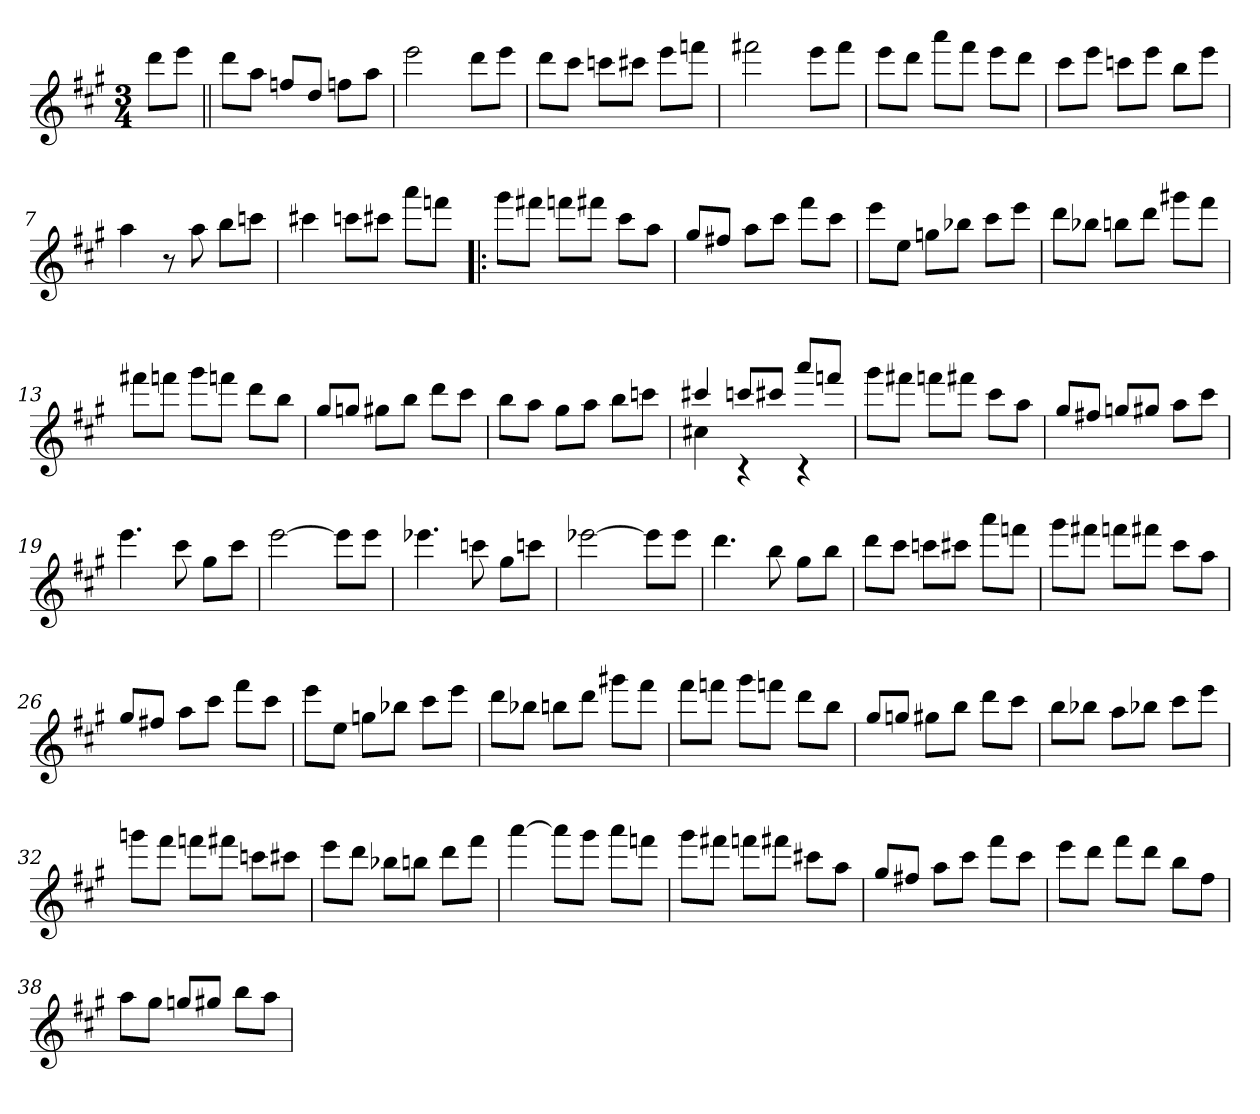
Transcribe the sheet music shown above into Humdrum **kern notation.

**kern
*part1
*staff1
*clefG2
*k[f#c#g#]
*A:
*M3/4
=
8ddd\L
8eee\J
=1||
8ddd\L
8aa\J
8ffn/L
8dd/J
8ffn\L
8aa\J
=2
2eee\
8ddd\L
8eee\J
=3
8ddd\L
8ccc#\J
8cccn\L
8ccc#X\J
8eee\L
8fffn\J
=4
2fff#X\
8eee\L
8fff#\J
!!LO:LB:g=z
=5
8eee\L
8ddd\J
8aaa\L
8fff#\J
8eee\L
8ddd\J
=6
8ccc#\L
8eee\J
8cccn\L
8eee\J
8bb\L
8eee\J
=7
4aa\
8r
8aa\
8bb\L
8cccn\J
=8
4ccc#X\
8cccn\L
8ccc#X\J
8aaa\L
8fffn\J
!!LO:LB:g=z
=9!|:
8ggg#\L
8fff#X\J
8fffn\L
8fff#X\J
8ccc#\L
8aa\J
=10
8gg#/L
8ff#X/J
8aa\L
8ccc#\J
8fff#\L
8ccc#\J
=11
8eee\L
8ee\J
8ggn\L
8bb-X\J
8ccc#\L
8eee\J
=12
8ddd\L
8bb-X\J
8bbn\L
8ddd\J
8ggg#X\L
8fff#\J
!!LO:LB:g=z
=13
8fff#X\L
8fffn\J
8ggg#\L
8fffn\J
8ddd\L
8bb\J
=14
8gg#/L
8ggn/J
8gg#X\L
8bb\J
8ddd\L
8ccc#\J
=15
8bb\L
8aa\J
8gg#\L
8aa\J
8bb\L
8cccn\J
=16
*^
4ccc#X/	4cc#X\
8cccn/L	4rc
8ccc#X/J	.
8aaa/L	4rc
8fffn/J	.
*v	*v
=17
8ggg#\L
8fff#X\J
8fffn\L
8fff#X\J
8ccc#\L
8aa\J
!!LO:LB:g=z
=18
8gg#/L
8ff#X/J
8ggn/L
8gg#X/J
8aa\L
8ccc#\J
=19
4.eee\
8ccc#\
8gg#\L
8ccc#\J
=20
[2eee\
8eee\L]
8eee\J
=21
4.eee-X\
8cccn\
8gg#\L
8cccn\J
=22
[2eee-X\
8eee-\L]
8eee-\J
=23
4.ddd\
8bb\
8gg#\L
8bb\J
!!LO:LB:g=z
=24
8ddd\L
8ccc#\J
8cccn\L
8ccc#X\J
8aaa\L
8fffn\J
=25
8ggg#\L
8fff#X\J
8fffn\L
8fff#X\J
8ccc#\L
8aa\J
=26
8gg#/L
8ff#X/J
8aa\L
8ccc#\J
8fff#\L
8ccc#\J
=27
8eee\L
8ee\J
8ggn\L
8bb-X\J
8ccc#\L
8eee\J
!!LO:LB:g=z
=28
8ddd\L
8bb-X\J
8bbn\L
8ddd\J
8ggg#X\L
8fff#\J
=29
8fff#\L
8fffn\J
8ggg#\L
8fffn\J
8ddd\L
8bb\J
=30
8gg#/L
8ggn/J
8gg#X\L
8bb\J
8ddd\L
8ccc#\J
=31
8bb\L
8bb-X\J
8aa\L
8bb-X\J
8ccc#\L
8eee\J
!!LO:LB:g=z
=32
8gggn\L
8fff#\J
8fffn\L
8fff#X\J
8cccn\L
8ccc#X\J
=33
8eee\L
8ddd\J
8bb-X\L
8bbn\J
8ddd\L
8fff#\J
=34
[4aaa\
8aaa\L]
8ggg#\J
8aaa\L
8fffn\J
=35
8ggg#\L
8fff#X\J
8fffn\L
8fff#X\J
8ccc#X\L
8aa\J
=36
8gg#/L
8ff#X/J
8aa\L
8ccc#\J
8fff#\L
8ccc#\J
!!LO:LB:g=z
=37
8eee\L
8ddd\J
8fff#\L
8ddd\J
8bb\L
8ff#\J
=38
8aa\L
8gg#\J
8ggn/L
8gg#X/J
8bb\L
8aa\J
=
*-
